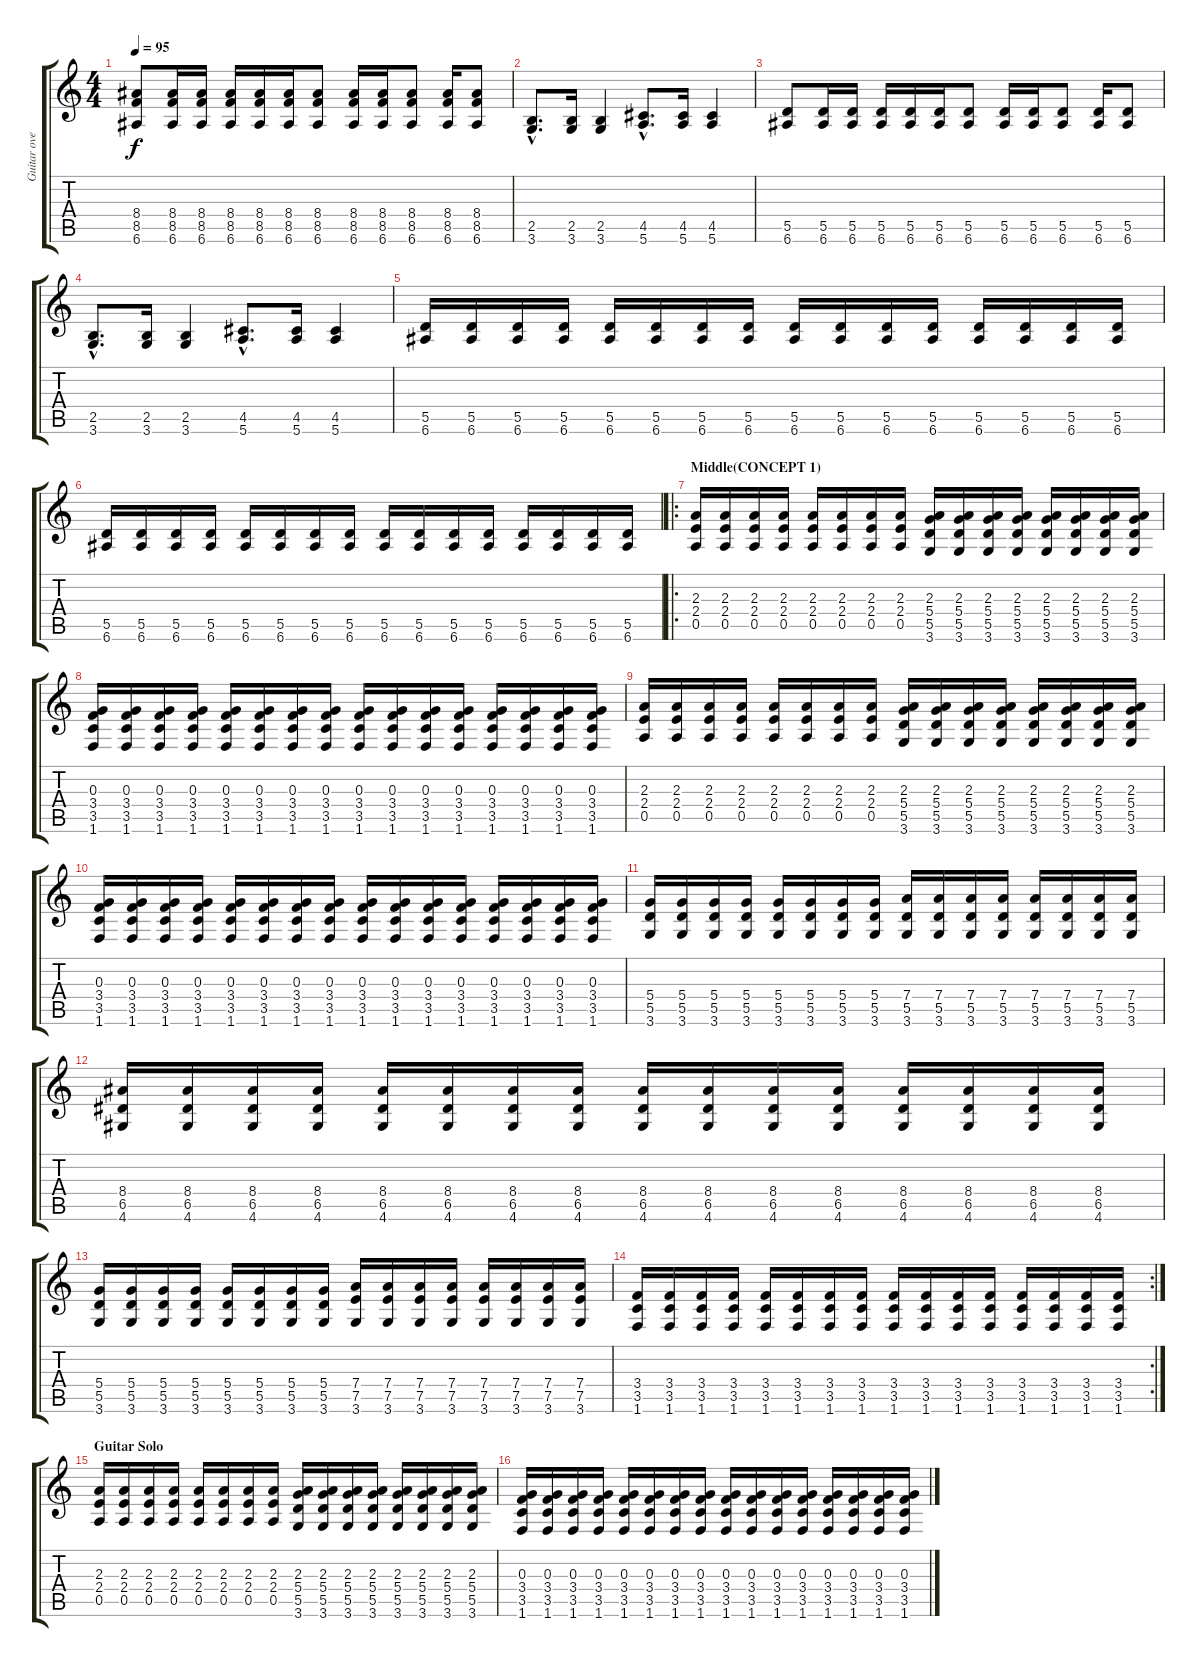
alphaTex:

\track ("Guitar over dub" "Guitar ove") {instrument acousticguitarsteel}
\staff {score tabs}
\tuning (E4 B3 G3 D3 A2 E2) {hide}
\ts (4 4)
\tempo 95
\clef g2
\ks c
(8.4 8.5 6.6).8{dy f} (8.4 8.5 6.6).16 (8.4 8.5 6.6).16 (8.4 8.5 6.6).16 (8.4 8.5 6.6).16 (8.4 8.5 6.6).16 (8.4 8.5 6.6).8 (8.4 8.5 6.6).16 (8.4 8.5 6.6).16 (8.4 8.5 6.6).8 (8.4 8.5 6.6).16 (8.4 8.5 6.6).8 |
(2.5{hac} 3.6{hac}).8{d} (2.5 3.6).16 (2.5 3.6).4 (4.5{hac} 5.6{hac}).8{d} (4.5 5.6).16 (4.5 5.6).4 |
(5.5 6.6).8 (5.5 6.6).16 (5.5 6.6).16 (5.5 6.6).16 (5.5 6.6).16 (5.5 6.6).16 (5.5 6.6).8 (5.5 6.6).16 (5.5 6.6).16 (5.5 6.6).8 (5.5 6.6).16 (5.5 6.6).8 |
(2.5{hac} 3.6{hac}).8{d} (2.5 3.6).16 (2.5 3.6).4 (4.5{hac} 5.6{hac}).8{d} (4.5 5.6).16 (4.5 5.6).4 |
(5.5 6.6).16 (5.5 6.6).16 (5.5 6.6).16 (5.5 6.6).16 (5.5 6.6).16 (5.5 6.6).16 (5.5 6.6).16 (5.5 6.6).16 (5.5 6.6).16 (5.5 6.6).16 (5.5 6.6).16 (5.5 6.6).16 (5.5 6.6).16 (5.5 6.6).16 (5.5 6.6).16 (5.5 6.6).16 |
(5.5 6.6).16 (5.5 6.6).16 (5.5 6.6).16 (5.5 6.6).16 (5.5 6.6).16 (5.5 6.6).16 (5.5 6.6).16 (5.5 6.6).16 (5.5 6.6).16 (5.5 6.6).16 (5.5 6.6).16 (5.5 6.6).16 (5.5 6.6).16 (5.5 6.6).16 (5.5 6.6).16 (5.5 6.6).16 |
\ro
\section ("" "Middle(CONCEPT 1)")
(2.3 2.4 0.5).16 (2.3 2.4 0.5).16 (2.3 2.4 0.5).16 (2.3 2.4 0.5).16 (2.3 2.4 0.5).16 (2.3 2.4 0.5).16 (2.3 2.4 0.5).16 (2.3 2.4 0.5).16 (2.3 5.4 5.5 3.6).16 (2.3 5.4 5.5 3.6).16 (2.3 5.4 5.5 3.6).16 (2.3 5.4 5.5 3.6).16 (2.3 5.4 5.5 3.6).16 (2.3 5.4 5.5 3.6).16 (2.3 5.4 5.5 3.6).16 (2.3 5.4 5.5 3.6).16 |
(0.3 3.4 3.5 1.6).16 (0.3 3.4 3.5 1.6).16 (0.3 3.4 3.5 1.6).16 (0.3 3.4 3.5 1.6).16 (0.3 3.4 3.5 1.6).16 (0.3 3.4 3.5 1.6).16 (0.3 3.4 3.5 1.6).16 (0.3 3.4 3.5 1.6).16 (0.3 3.4 3.5 1.6).16 (0.3 3.4 3.5 1.6).16 (0.3 3.4 3.5 1.6).16 (0.3 3.4 3.5 1.6).16 (0.3 3.4 3.5 1.6).16 (0.3 3.4 3.5 1.6).16 (0.3 3.4 3.5 1.6).16 (0.3 3.4 3.5 1.6).16 |
(2.3 2.4 0.5).16 (2.3 2.4 0.5).16 (2.3 2.4 0.5).16 (2.3 2.4 0.5).16 (2.3 2.4 0.5).16 (2.3 2.4 0.5).16 (2.3 2.4 0.5).16 (2.3 2.4 0.5).16 (2.3 5.4 5.5 3.6).16 (2.3 5.4 5.5 3.6).16 (2.3 5.4 5.5 3.6).16 (2.3 5.4 5.5 3.6).16 (2.3 5.4 5.5 3.6).16 (2.3 5.4 5.5 3.6).16 (2.3 5.4 5.5 3.6).16 (2.3 5.4 5.5 3.6).16 |
(0.3 3.4 3.5 1.6).16 (0.3 3.4 3.5 1.6).16 (0.3 3.4 3.5 1.6).16 (0.3 3.4 3.5 1.6).16 (0.3 3.4 3.5 1.6).16 (0.3 3.4 3.5 1.6).16 (0.3 3.4 3.5 1.6).16 (0.3 3.4 3.5 1.6).16 (0.3 3.4 3.5 1.6).16 (0.3 3.4 3.5 1.6).16 (0.3 3.4 3.5 1.6).16 (0.3 3.4 3.5 1.6).16 (0.3 3.4 3.5 1.6).16 (0.3 3.4 3.5 1.6).16 (0.3 3.4 3.5 1.6).16 (0.3 3.4 3.5 1.6).16 |
(5.4 5.5 3.6).16 (5.4 5.5 3.6).16 (5.4 5.5 3.6).16 (5.4 5.5 3.6).16 (5.4 5.5 3.6).16 (5.4 5.5 3.6).16 (5.4 5.5 3.6).16 (5.4 5.5 3.6).16 (7.4 5.5 3.6).16 (7.4 5.5 3.6).16 (7.4 5.5 3.6).16 (7.4 5.5 3.6).16 (7.4 5.5 3.6).16 (7.4 5.5 3.6).16 (7.4 5.5 3.6).16 (7.4 5.5 3.6).16 |
(8.4 6.5 4.6).16 (8.4 6.5 4.6).16 (8.4 6.5 4.6).16 (8.4 6.5 4.6).16 (8.4 6.5 4.6).16 (8.4 6.5 4.6).16 (8.4 6.5 4.6).16 (8.4 6.5 4.6).16 (8.4 6.5 4.6).16 (8.4 6.5 4.6).16 (8.4 6.5 4.6).16 (8.4 6.5 4.6).16 (8.4 6.5 4.6).16 (8.4 6.5 4.6).16 (8.4 6.5 4.6).16 (8.4 6.5 4.6).16 |
(5.4 5.5 3.6).16 (5.4 5.5 3.6).16 (5.4 5.5 3.6).16 (5.4 5.5 3.6).16 (5.4 5.5 3.6).16 (5.4 5.5 3.6).16 (5.4 5.5 3.6).16 (5.4 5.5 3.6).16 (7.4 7.5 3.6).16 (7.4 7.5 3.6).16 (7.4 7.5 3.6).16 (7.4 7.5 3.6).16 (7.4 7.5 3.6).16 (7.4 7.5 3.6).16 (7.4 7.5 3.6).16 (7.4 7.5 3.6).16 |
\rc 2
(3.4 3.5 1.6).16 (3.4 3.5 1.6).16 (3.4 3.5 1.6).16 (3.4 3.5 1.6).16 (3.4 3.5 1.6).16 (3.4 3.5 1.6).16 (3.4 3.5 1.6).16 (3.4 3.5 1.6).16 (3.4 3.5 1.6).16 (3.4 3.5 1.6).16 (3.4 3.5 1.6).16 (3.4 3.5 1.6).16 (3.4 3.5 1.6).16 (3.4 3.5 1.6).16 (3.4 3.5 1.6).16 (3.4 3.5 1.6).16 |
\section ("" "Guitar Solo")
(2.3 2.4 0.5).16 (2.3 2.4 0.5).16 (2.3 2.4 0.5).16 (2.3 2.4 0.5).16 (2.3 2.4 0.5).16 (2.3 2.4 0.5).16 (2.3 2.4 0.5).16 (2.3 2.4 0.5).16 (2.3 5.4 5.5 3.6).16 (2.3 5.4 5.5 3.6).16 (2.3 5.4 5.5 3.6).16 (2.3 5.4 5.5 3.6).16 (2.3 5.4 5.5 3.6).16 (2.3 5.4 5.5 3.6).16 (2.3 5.4 5.5 3.6).16 (2.3 5.4 5.5 3.6).16 |
(0.3 3.4 3.5 1.6).16 (0.3 3.4 3.5 1.6).16 (0.3 3.4 3.5 1.6).16 (0.3 3.4 3.5 1.6).16 (0.3 3.4 3.5 1.6).16 (0.3 3.4 3.5 1.6).16 (0.3 3.4 3.5 1.6).16 (0.3 3.4 3.5 1.6).16 (0.3 3.4 3.5 1.6).16 (0.3 3.4 3.5 1.6).16 (0.3 3.4 3.5 1.6).16 (0.3 3.4 3.5 1.6).16 (0.3 3.4 3.5 1.6).16 (0.3 3.4 3.5 1.6).16 (0.3 3.4 3.5 1.6).16 (0.3 3.4 3.5 1.6).16
